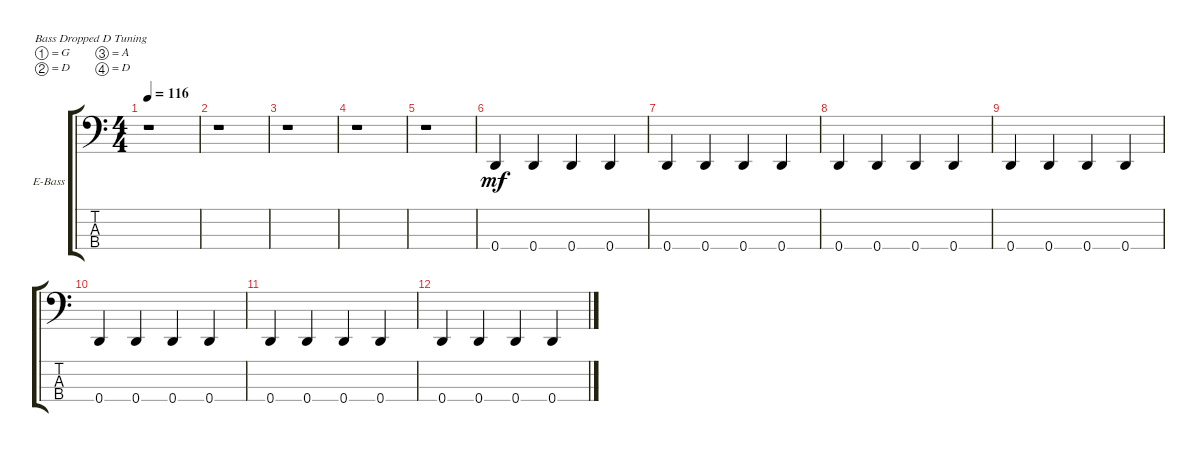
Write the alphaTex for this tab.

\bracketExtendMode groupsimilarinstruments
\firstSystemTrackNameOrientation horizontal
\otherSystemsTrackNameOrientation horizontal
\track ("Bass" "E-Bass") {instrument electricbassfinger}
\staff {score tabs}
\tuning (G2 D2 A1 D1)
\ts (4 4)
\tempo 116
\clef f4
\ks c
r.1{dy mf} |
r.1 |
r.1 |
r.1 |
r.1 |
0.4.4 0.4.4 0.4.4 0.4.4 |
0.4.4 0.4.4 0.4.4 0.4.4 |
0.4.4 0.4.4 0.4.4 0.4.4 |
0.4.4 0.4.4 0.4.4 0.4.4 |
0.4.4 0.4.4 0.4.4 0.4.4 |
0.4.4 0.4.4 0.4.4 0.4.4 |
0.4.4 0.4.4 0.4.4 0.4.4
